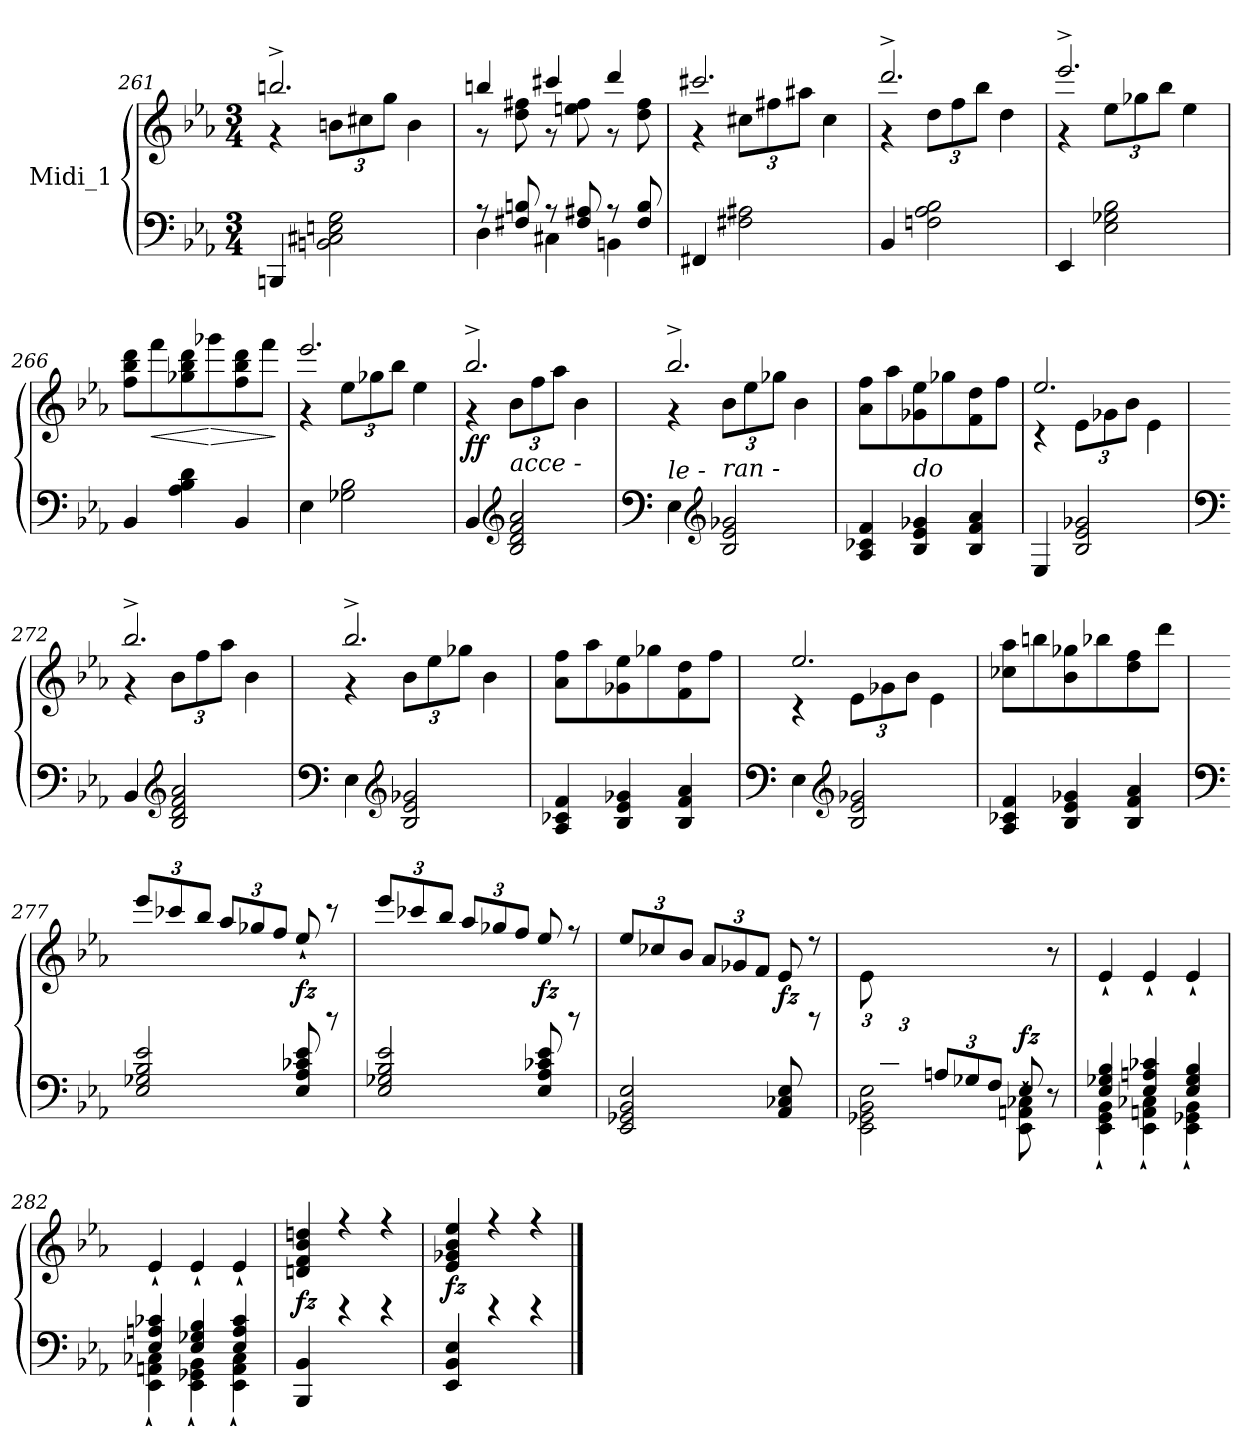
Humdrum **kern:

**kern	**kern	**dynam
*part1	*part1	*part1
*staff2	*staff1	*staff1/2
*I"Midi_1	*	*
*clefF4	*clefG2	*
*k[b-e-a-]	*k[b-e-a-]	*
*E-:	*E-:	*
*M3/4	*M3/4	*
=261	=261	=261
*	*^	*
4BBBn/	2.bbn^/	4r	.
*	*	*Xbrackettup	*
2BBn\ 2C#X\ 2En\ 2G\	.	12bn\L	.
.	.	12cc#X\	.
.	.	12gg\J	.
.	.	4b\	.
!!LO:LB:g=z	!!
=262	=262	=262	=262
*^	*	*	*
8r	4D\	4bbn/	8r	.
8F#X/ 8Bn/	.	.	8dd\ 8ff#X\	.
8r	4C#X\	4ccc#X/	8r	.
8F#/ 8A#X/	.	.	8een\ 8ff#\	.
8r	4BBn\	4ddd/	8r	.
8F#/ 8B/	.	.	8dd\ 8ff#\	.
=263	=263	=263	=263	=263
4FF#X/	2ryy	2.ccc#X/	4r	.
2F#X\ 2A#X\	.	.	12cc#X\L	.
.	.	.	12ff#X\	.
.	.	.	12aa#X\J	.
.	4ryy	.	4cc#\	.
=264	=264	=264	=264	=264
4BB-i/	2ryy	2.ddd^/	4r	.
2Fni\ 2A-i\ 2B-i\	.	.	12dd\L	.
.	.	.	12ff\	.
.	.	.	12bb-\J	.
.	4ryy	.	4dd\	.
=265	=265	=265	=265	=265
4EE-i/	2ryy	2.eee-i^/	4r	.
2E-i\ 2G-X\ 2B-\	.	.	12ee-\L	.
.	.	.	12gg-X\	.
.	.	.	12bb-\J	.
.	4ryy	.	4ee-\	.
!!LO:LB:g=z	!!
=266	=266	=266	=266	=266
4BB-/	2ryy	8ff\ 8bb-\ 8ddd\L	2ryy	.
!	!	!	!	!LO:HP:b
.	.	8fff\	.	<
4A-\ 4B-\ 4d\	.	8gg-X\ 8bb-\ 8ddd\	.	.
!	!	!	!	!LO:HP:n=1:b
.	.	8ggg-X\	.	[ >
4BB-/	4ryy	8ff\ 8bb-\ 8ddd\	4ryy	.
.	.	8fff\J	.	.
*v	*v	*	*	*
*	*v	*v	*
.	.	]
!!LO:PB:g=z
=267	=267	=267
*	*^	*
4E-\	2.eee-/	4r	.
2G-X\ 2B-\	.	12ee-\L	.
.	.	12gg-X\	.
.	.	12bb-\J	.
.	.	4ee-\	.
=268	=268	=268	=268
!	!	!	!LO:DY:b
4BB-/	2.bb-^/	4r	ff
*clefG2	*	*	*
!LO:TX:a:i:t=acce  -	!	!	!
2B-/ 2d/ 2f/ 2a-/	.	12b-\L	.
.	.	12ff\	.
.	.	12aa-\J	.
.	.	4b-\	.
=269	=269	=269	=269
*clefF4	*	*	*
!LO:TX:a:i:t=le   -	!	!	!
4E-\	2.bb-^/	4r	.
*clefG2	*	*	*
!LO:TX:a:i:t=ran   -	!	!	!
2B-/ 2e-/ 2g-X/	.	12b-\L	.
.	.	12ee-\	.
.	.	12gg-X\J	.
.	.	4b-\	.
=270	=270	=270	=270
4A-/ 4c-X/ 4f/	8a-\ 8ff\L	2ryy	.
.	8aa-\	.	.
!LO:TX:a:i:t=do	!	!	!
4B-/ 4e-/ 4g-X/	8g-X\ 8ee-\	.	.
.	8gg-X\	.	.
4B-/ 4f/ 4a-/	8f\ 8dd\	4ryy	.
.	8ff\J	.	.
=271	=271	=271	=271
4E-/	2.ee-/	4r	.
2B-/ 2e-/ 2g-X/	.	12e-\L	.
.	.	12g-X\	.
.	.	12b-\J	.
.	.	4e-\	.
!!LO:LB:g=z	!!
=272	=272	=272	=272
*clefF4	*	*	*
4BB-/	2.bb-^/	4r	.
*clefG2	*	*	*
2B-/ 2d/ 2f/ 2a-/	.	12b-\L	.
.	.	12ff\	.
.	.	12aa-\J	.
.	.	4b-\	.
=273	=273	=273	=273
*clefF4	*	*	*
4E-\	2.bb-^/	4r	.
*clefG2	*	*	*
2B-/ 2e-/ 2g-X/	.	12b-\L	.
.	.	12ee-\	.
.	.	12gg-X\J	.
.	.	4b-\	.
=274	=274	=274	=274
4A-/ 4c-X/ 4f/	8a-\ 8ff\L	2ryy	.
.	8aa-\	.	.
4B-/ 4e-/ 4g-X/	8g-X\ 8ee-\	.	.
.	8gg-X\	.	.
4B-/ 4f/ 4a-/	8f\ 8dd\	4ryy	.
.	8ff\J	.	.
=275	=275	=275	=275
*clefF4	*	*	*
4E-\	2.ee-/	4r	.
*clefG2	*	*	*
2B-/ 2e-/ 2g-X/	.	12e-\L	.
.	.	12g-X\	.
.	.	12b-\J	.
.	.	4e-\	.
!!LO:LB:g=z	!!
=276	=276	=276	=276
4A-/ 4c-X/ 4f/	8cc-X\ 8aa-\L	2ryy	.
.	8bbn\	.	.
4B-/ 4e-/ 4g-X/	8b-\ 8gg-X\	.	.
.	8bb-X\	.	.
4B-/ 4f/ 4a-/	8dd\ 8ff\	4ryy	.
.	8ddd\J	.	.
!!LO:LB:g=z	!!
=277	=277	=277	=277
*clefF4	*	*	*
*^	*	*	*
2E-/ 2G-X/ 2B-/ 2e-/	2.ryy	12eee-/L	8ryy	.
.	.	12ccc-X/	.	.
*	*	*v	*v	*
.	.	12bb-/J	.
.	.	12aa-/L	.
.	.	12gg-X/	.
.	.	12ff/J	.
!	!	!	!LO:DY:b
8E-/ 8A-/ 8c-X/ 8e-/	.	8ee-`/	fz
*	*	*^	*
8ryy	.	8r	8rD	.
=278	=278	=278	=278	=278
2E-/ 2G-X/ 2B-/ 2e-/	2.ryy	12eee-/L	8ryy	.
.	.	12ccc-X/	.	.
*	*	*v	*v	*
.	.	12bb-/J	.
.	.	12aa-/L	.
.	.	12gg-X/	.
.	.	12ff/J	.
!	!	!	!LO:DY:b
8E-/ 8A-/ 8c-X/ 8e-/	.	8ee-/	fz
*	*	*^	*
8ryy	.	8r	8rD	.
=279	=279	=279	=279	=279
2EE-/ 2GG-X/ 2BB-/ 2E-/	2.ryy	12ee-/L	8ryy	.
.	.	12cc-X/	.	.
*	*	*v	*v	*
.	.	12b-/J	.
.	.	12a-/L	.
.	.	12g-X/	.
.	.	12f/J	.
!	!	!	!LO:DY:b
8AA-/ 8C-X/ 8E-/	.	8e-/	fz
*	*	*^	*
8ryy	.	8r	8rD	.
!!LO:PB:g=z	!!
=280	=280	=280	=280	=280
*	*^	*	*	*
12ryy	4ryy	2EE-\ 2GG-X\ 2BB-i\ 2E-\	12e-\L	4ryy	.
12c-X/	.	.	6ryy	.	.
12B-/J	.	.	.	.	.
*	*Xbrackettup	*	*	*	*
2ryy	12An/L	.	4ryy	4.ryy	.
.	12G-X/	.	.	.	.
.	12F/J	.	.	.	.
!	!	!	!	!	!LO:DY:a=2
.	8E-`/	8EE-\` 8AAn\` 8C-X\`	4ryy	.	fz
.	8ryy	8r	.	8r	.
*	*v	*v	*	*	*
*	*	*v	*v	*
=281	=281	=281	=281
4E-/ 4G-X/ 4B-/	4EE-\` 4GG\` 4BB-\`	4e-`/	.
4E-/ 4An/ 4c-X/	4EE-\` 4AAn\` 4C-X\`	4e-`/	.
4E-/ 4G-/ 4B-/	4EE-\` 4GG-X\` 4BB-\`	4e-`/	.
=282	=282	=282	=282
4E-/ 4An/ 4c-X/	4EE-\` 4AAn\` 4C-X\`	4e-`/	.
4E-/ 4G-X/ 4B-/	4EE-\` 4GG-X\` 4BB-\`	4e-`/	.
4E-/ 4A/ 4c-/	4EE-\` 4AA\` 4C-\`	4e-`/	.
=283	=283	=283	=283
*	*	*^	*
!	!	!	!	!LO:DY:b
4BBB-/ 4BB-/	2ryy	4dni/ 4f/ 4b-/ 4ddni/	4ryy	fz
2ryy	.	4r	4rD	.
.	4ryy	4r	4rD	.
=284	=284	=284	=284	=284
!	!	!	!	!LO:DY:b
4EE-/ 4BB-/ 4E-/	2ryy	4e-/ 4g-X/ 4b-/ 4ee-/	4ryy	fz
2ryy	.	4r	4rD	.
.	4ryy	4r	4rD	.
*v	*v	*	*	*
*	*v	*v	*
==	==	==
*-	*-	*-
